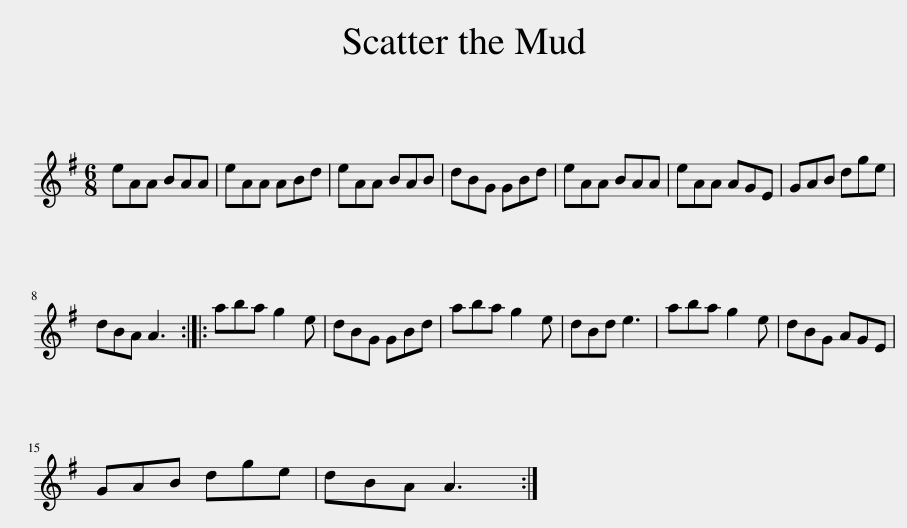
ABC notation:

X:1
L:1/8
M:6/8
I:linebreak $
K:G
V:1 treble
V:1
 eAA BAA | eAA ABd | eAA BAB | dBG GBd | eAA BAA | %5
 eAA AGE | GAB dge |$ dBA A3 :: aba g2 e | dBG GBd | %10
 aba g2 e | dBd e3 | aba g2 e | dBG AGE |$ GAB dge | %15
 dBA A3 :| %16
